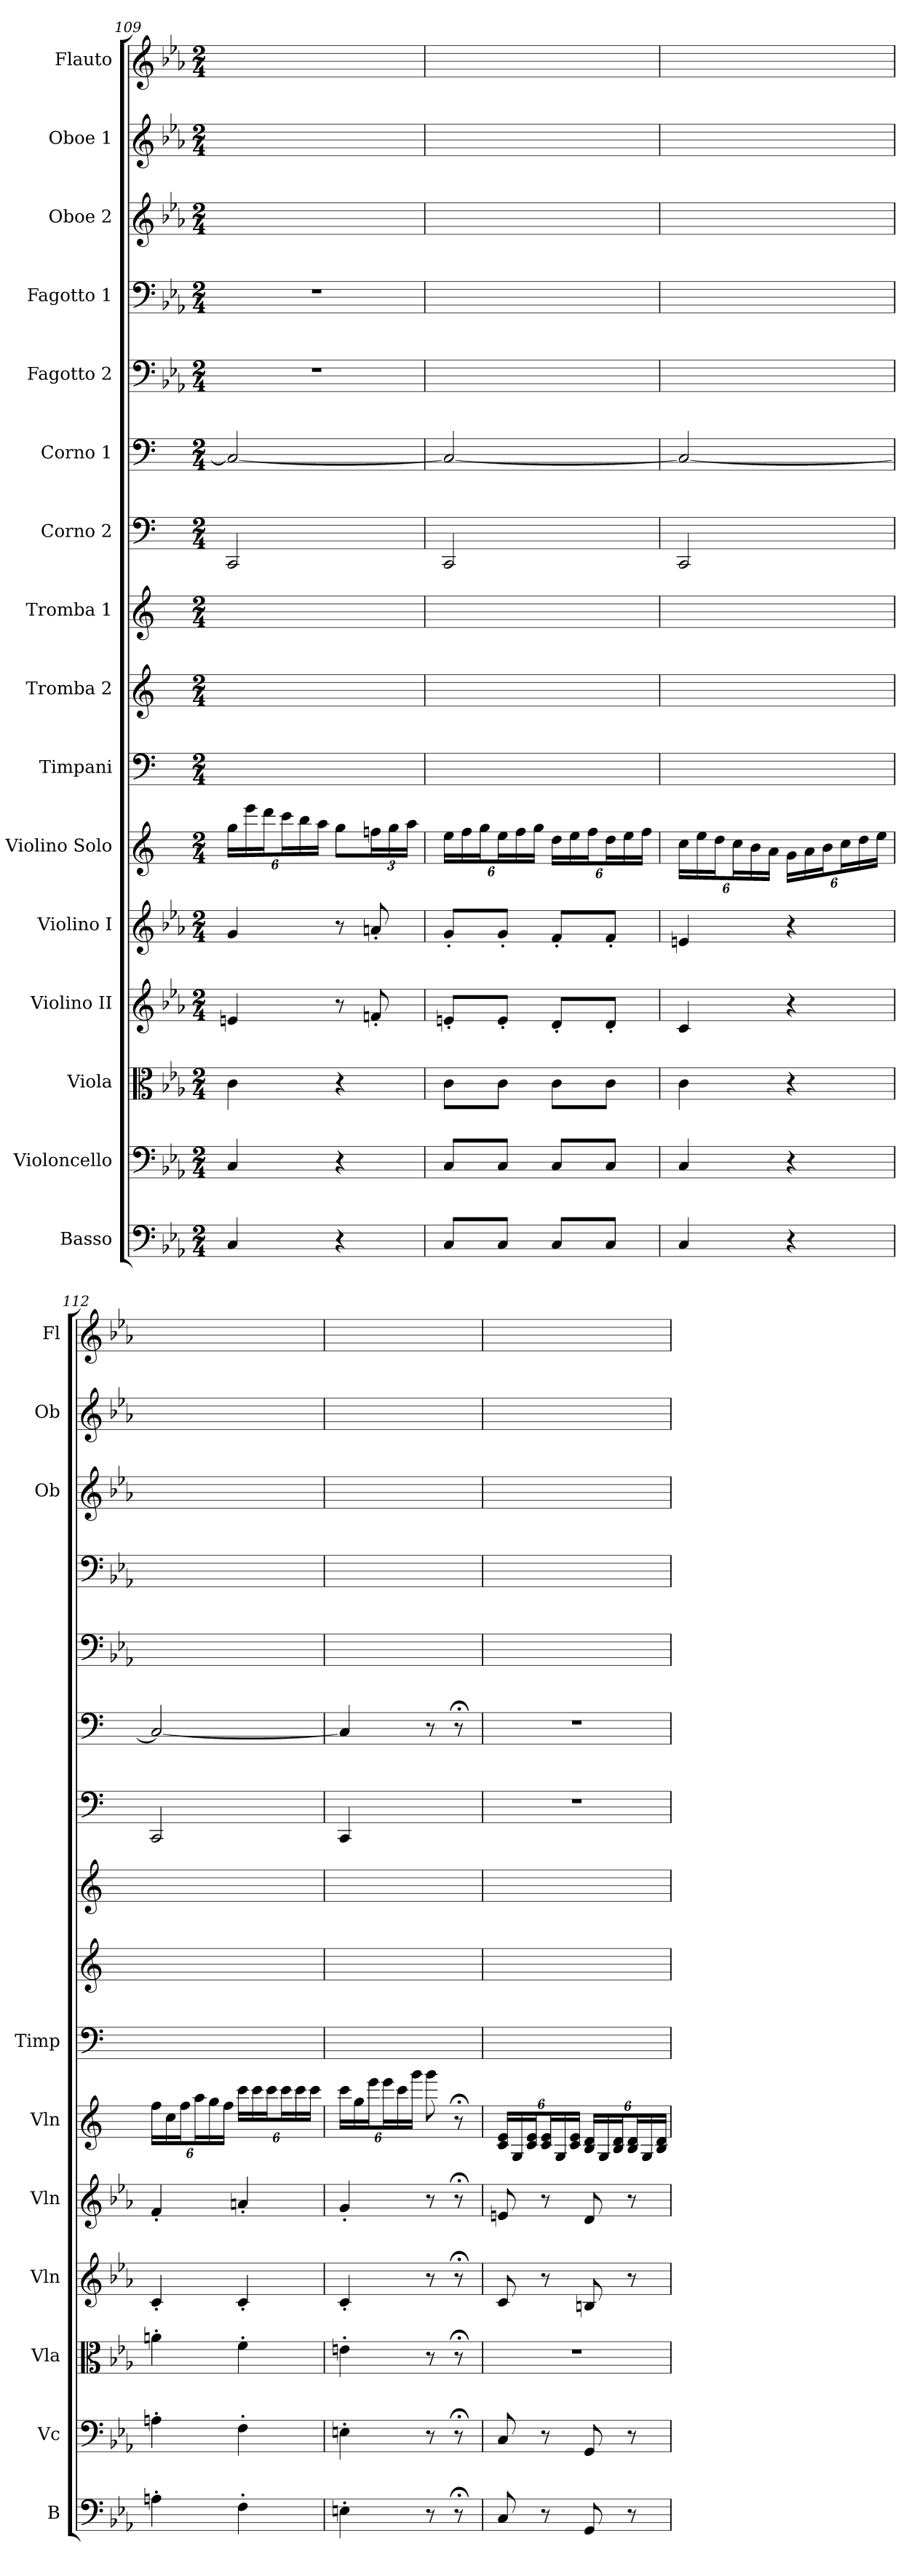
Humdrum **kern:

**kern	**kern	**kern	**kern	**kern	**kern	**kern	**kern	**kern	**kern	**kern	**kern	**kern	**kern	**kern	**kern
*part16	*part15	*part14	*part13	*part12	*part11	*part10	*part9	*part8	*part7	*part6	*part5	*part4	*part3	*part2	*part1
*staff16	*staff15	*staff14	*staff13	*staff12	*staff11	*staff10	*staff9	*staff8	*staff7	*staff6	*staff5	*staff4	*staff3	*staff2	*staff1
*I"Basso	*I"Violoncello	*I"Viola	*I"Violino II	*I"Violino I	*I"Violino Solo	*I"Timpani	*I"Tromba 2	*I"Tromba 1	*I"Corno 2	*I"Corno 1	*I"Fagotto 2	*I"Fagotto 1	*I"Oboe 2	*I"Oboe 1	*I"Flauto
*I'B	*I'Vc	*I'Vla	*I'Vln	*I'Vln	*I'Vln	*I'Timp	*	*	*	*	*	*	*I'Ob	*I'Ob	*I'Fl
*clefF4	*clefF4	*clefC3	*clefG2	*clefG2	*clefG2	*clefF4	*clefG2	*clefG2	*clefF4	*clefF4	*clefF4	*clefF4	*clefG2	*clefG2	*clefG2
*ITrd7c12	*	*	*	*	*	*	*	*	*ITrd7c12	*ITrd7c12	*	*	*	*	*
*k[b-e-a-]	*k[b-e-a-]	*k[b-e-a-]	*k[b-e-a-]	*k[b-e-a-]	*	*	*	*	*	*	*k[b-e-a-]	*k[b-e-a-]	*k[b-e-a-]	*k[b-e-a-]	*k[b-e-a-]
*M2/4	*M2/4	*M2/4	*M2/4	*M2/4	*M2/4	*M2/4	*M2/4	*M2/4	*M2/4	*M2/4	*M2/4	*M2/4	*M2/4	*M2/4	*M2/4
=109	=109	=109	=109	=109	=109	=109	=109	=109	=109	=109	=109	=109	=109	=109	=109
4CC	4C	4c	4en	4g	24gg\LL	2ryy	2ryy	2ryy	2CCC	2CC_	2r	2r	2ryy	2ryy	2ryy
.	.	.	.	.	24eee\	.	.	.	.	.	.	.	.	.	.
.	.	.	.	.	24ddd\J	.	.	.	.	.	.	.	.	.	.
.	.	.	.	.	24ccc\L	.	.	.	.	.	.	.	.	.	.
.	.	.	.	.	24bb\	.	.	.	.	.	.	.	.	.	.
.	.	.	.	.	24aa\JJ	.	.	.	.	.	.	.	.	.	.
4r	4r	4r	8r	8r	8gg\L	.	.	.	.	.	.	.	.	.	.
.	.	.	8fn'	8an'	24ffn\L	.	.	.	.	.	.	.	.	.	.
.	.	.	.	.	24gg\	.	.	.	.	.	.	.	.	.	.
.	.	.	.	.	24aa\JJ	.	.	.	.	.	.	.	.	.	.
=110	=110	=110	=110	=110	=110	=110	=110	=110	=110	=110	=110	=110	=110	=110	=110
8CC/L	8C/L	8c\L	8en'/L	8g'/L	24ee\LL	2ryy	2ryy	2ryy	2CCC	2CC_	2ryy	2ryy	2ryy	2ryy	2ryy
.	.	.	.	.	24ff\	.	.	.	.	.	.	.	.	.	.
.	.	.	.	.	24gg\J	.	.	.	.	.	.	.	.	.	.
8CC/J	8C/J	8c\J	8e'/J	8g'/J	24ee\L	.	.	.	.	.	.	.	.	.	.
.	.	.	.	.	24ff\	.	.	.	.	.	.	.	.	.	.
.	.	.	.	.	24gg\JJ	.	.	.	.	.	.	.	.	.	.
8CC/L	8C/L	8c\L	8d'/L	8f'/L	24dd\LL	.	.	.	.	.	.	.	.	.	.
.	.	.	.	.	24ee\	.	.	.	.	.	.	.	.	.	.
.	.	.	.	.	24ff\J	.	.	.	.	.	.	.	.	.	.
8CC/J	8C/J	8c\J	8d'/J	8f'/J	24dd\L	.	.	.	.	.	.	.	.	.	.
.	.	.	.	.	24ee\	.	.	.	.	.	.	.	.	.	.
.	.	.	.	.	24ff\JJ	.	.	.	.	.	.	.	.	.	.
=111	=111	=111	=111	=111	=111	=111	=111	=111	=111	=111	=111	=111	=111	=111	=111
4CC	4C	4c	4c	4en	24cc\LL	2ryy	2ryy	2ryy	2CCC	2CC_	2ryy	2ryy	2ryy	2ryy	2ryy
.	.	.	.	.	24ee\	.	.	.	.	.	.	.	.	.	.
.	.	.	.	.	24dd\J	.	.	.	.	.	.	.	.	.	.
.	.	.	.	.	24cc\L	.	.	.	.	.	.	.	.	.	.
.	.	.	.	.	24b\	.	.	.	.	.	.	.	.	.	.
.	.	.	.	.	24a\JJ	.	.	.	.	.	.	.	.	.	.
4r	4r	4r	4r	4r	24g\LL	.	.	.	.	.	.	.	.	.	.
.	.	.	.	.	24a\	.	.	.	.	.	.	.	.	.	.
.	.	.	.	.	24b\J	.	.	.	.	.	.	.	.	.	.
.	.	.	.	.	24cc\L	.	.	.	.	.	.	.	.	.	.
.	.	.	.	.	24dd\	.	.	.	.	.	.	.	.	.	.
.	.	.	.	.	24ee\JJ	.	.	.	.	.	.	.	.	.	.
=112	=112	=112	=112	=112	=112	=112	=112	=112	=112	=112	=112	=112	=112	=112	=112
4AAn'	4An'	4an'	4c'	4f'	24ff\LL	2ryy	2ryy	2ryy	2CCC	2CC_	2ryy	2ryy	2ryy	2ryy	2ryy
.	.	.	.	.	24cc\	.	.	.	.	.	.	.	.	.	.
.	.	.	.	.	24ff\J	.	.	.	.	.	.	.	.	.	.
.	.	.	.	.	24aa\L	.	.	.	.	.	.	.	.	.	.
.	.	.	.	.	24gg\	.	.	.	.	.	.	.	.	.	.
.	.	.	.	.	24ff\JJ	.	.	.	.	.	.	.	.	.	.
4FF'	4F'	4f'	4c'	4an'	24ccc\LL	.	.	.	.	.	.	.	.	.	.
.	.	.	.	.	24ccc\	.	.	.	.	.	.	.	.	.	.
.	.	.	.	.	24ccc\J	.	.	.	.	.	.	.	.	.	.
.	.	.	.	.	24ccc\L	.	.	.	.	.	.	.	.	.	.
.	.	.	.	.	24ccc\	.	.	.	.	.	.	.	.	.	.
.	.	.	.	.	24ccc\JJ	.	.	.	.	.	.	.	.	.	.
=113	=113	=113	=113	=113	=113	=113	=113	=113	=113	=113	=113	=113	=113	=113	=113
4EEn'	4En'	4en'	4c'	4g'	24ccc\LL	2ryy	2ryy	2ryy	4CCC	4CC]	2ryy	2ryy	2ryy	2ryy	2ryy
.	.	.	.	.	24gg\	.	.	.	.	.	.	.	.	.	.
.	.	.	.	.	24eee\J	.	.	.	.	.	.	.	.	.	.
.	.	.	.	.	24eee\L	.	.	.	.	.	.	.	.	.	.
.	.	.	.	.	24ccc\	.	.	.	.	.	.	.	.	.	.
.	.	.	.	.	24ggg\JJ	.	.	.	.	.	.	.	.	.	.
8r	8r	8r	8r	8r	8ggg	.	.	.	4ryy	8r	.	.	.	.	.
8r;<	8r;<	8r;<	8r;<	8r;<	8r;<	.	.	.	.	8r;<	.	.	.	.	.
=114	=114	=114	=114	=114	=114	=114	=114	=114	=114	=114	=114	=114	=114	=114	=114
8CC	8C	2r	8c	8en	24c/ 24e/LL	2ryy	2ryy	2ryy	2r	2r	2ryy	2ryy	2ryy	2ryy	2ryy
.	.	.	.	.	24G/	.	.	.	.	.	.	.	.	.	.
.	.	.	.	.	24c/ 24e/J	.	.	.	.	.	.	.	.	.	.
8r	8r	.	8r	8r	24c/ 24e/L	.	.	.	.	.	.	.	.	.	.
.	.	.	.	.	24G/	.	.	.	.	.	.	.	.	.	.
.	.	.	.	.	24c/ 24e/JJ	.	.	.	.	.	.	.	.	.	.
8GGG	8GG	.	8Bn	8d	24B/ 24d/LL	.	.	.	.	.	.	.	.	.	.
.	.	.	.	.	24G/	.	.	.	.	.	.	.	.	.	.
.	.	.	.	.	24B/ 24d/J	.	.	.	.	.	.	.	.	.	.
8r	8r	.	8r	8r	24B/ 24d/L	.	.	.	.	.	.	.	.	.	.
.	.	.	.	.	24G/	.	.	.	.	.	.	.	.	.	.
.	.	.	.	.	24B/ 24d/JJ	.	.	.	.	.	.	.	.	.	.
=	=	=	=	=	=	=	=	=	=	=	=	=	=	=	=
*-	*-	*-	*-	*-	*-	*-	*-	*-	*-	*-	*-	*-	*-	*-	*-
